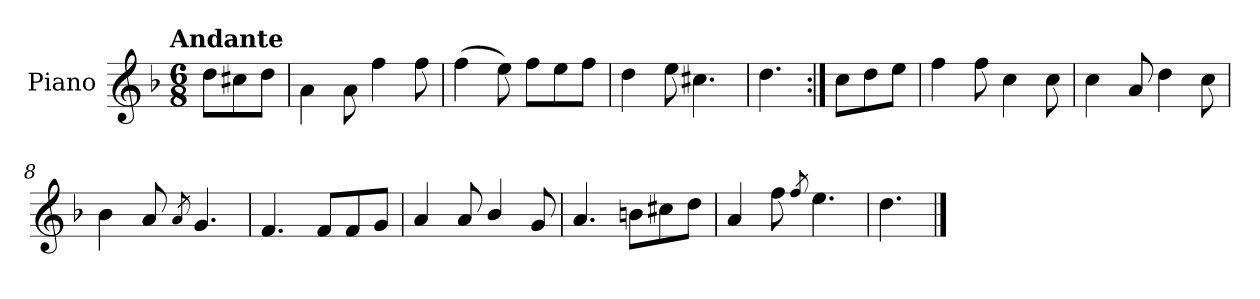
**kern
*part1
*staff1
*I"Piano
*I'Pno.
*clefG2
*k[b-]
!!LO:TX:omd:t=Andante
*M6/8
*MM92
=
8dd\L
8cc#X\
8dd\J
=1
4a\
8a\
4ff\
8ff\
=2
(>4ff\
8ee\)
8ff\L
8ee\
8ff\J
=3
4dd\
8ee\
4.cc#X\
!!LO:LB:g=z
=4
4.dd\
=5:|!
8cc\L
8dd\
8ee\J
=6
4ff\
8ff\
4cc\
8cc\
=7
4cc\
8a/
4dd\
8cc\
=8
4b-\
8a/
8qa/
4.g/
!!LO:LB:g=z
=9
4.f/
8f/L
8f/
8g/J
=10
4a/
8a/
4b-/
8g/
=11
4.a/
8bn\L
8cc#X\
8dd\J
=12
4a/
8ff\
8qff/
4.ee\
=13
4.dd\
==
*-
